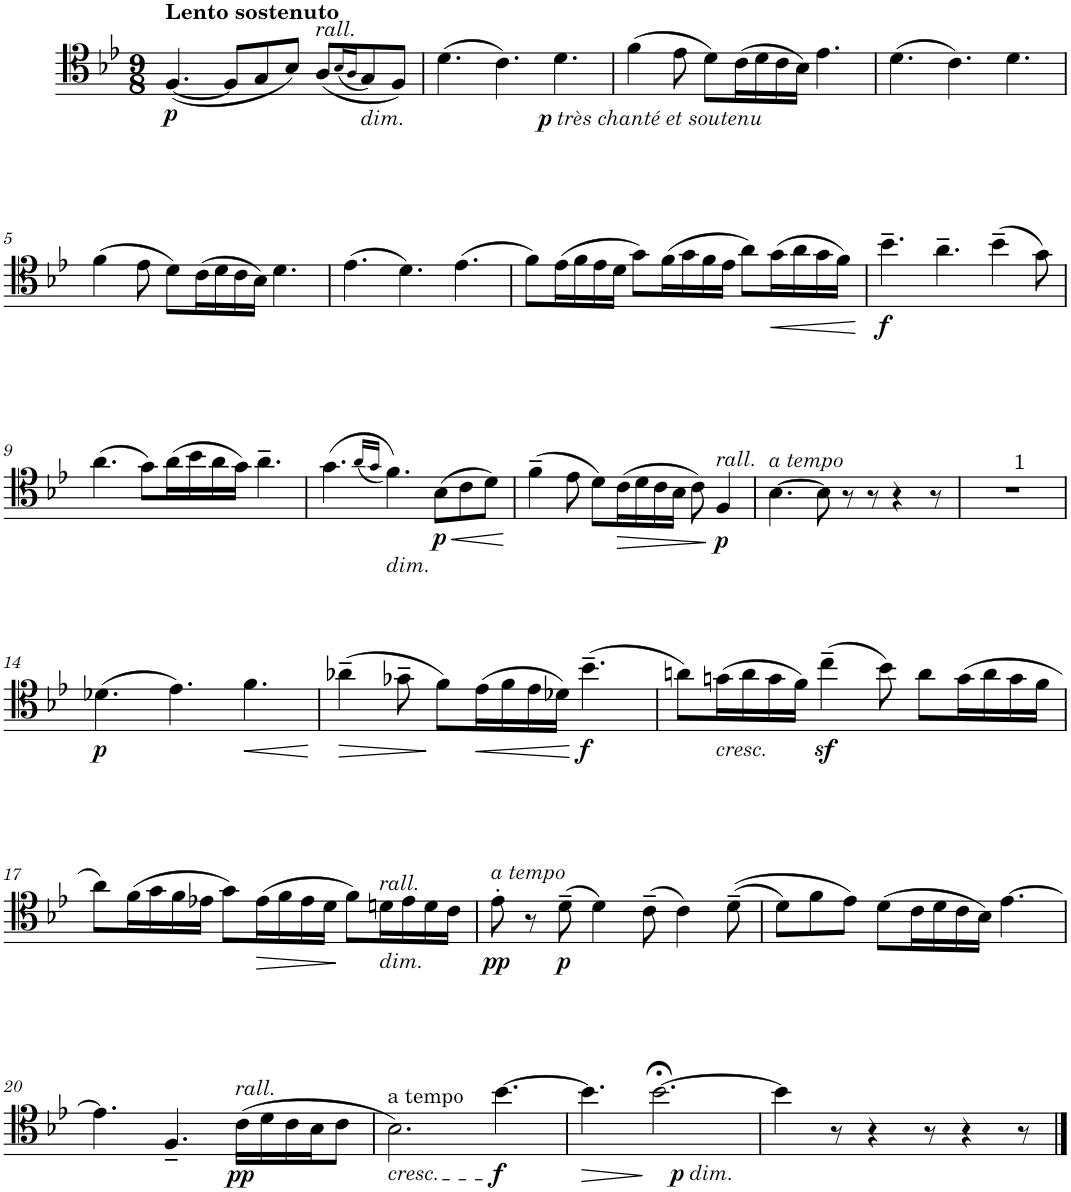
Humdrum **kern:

**kern	**dynam
*part1	*part1
*staff1	*staff1
*I"Cello 1	*
*clefC4	*
*k[b-e-]	*
*M9/8	*
=1	=1
!LO:TX:a:B:t=Lento sostenuto	!
!	!LO:DY:b
([4.F/	p
8F/L]	.
8G/	.
8B-/J)	.
!LO:TX:a:i:t=rall.	!
(8A/L	.
(16qB-/LL	.
16qA/JJ	.
!LO:TX:b:i:t=dim.	!
8G/)	.
8F/J)	.
=2	=2
!	!LO:DY:b
!	!LO:DY:n=1:b
(4.d\	p other-dynamics
4.c\)	.
4.d\	.
=3	=3
(4f\	.
8e-\	.
8d\L)	.
(16c\L	.
16d\	.
16c\	.
16B-\JJ)	.
4.e-\	.
=4	=4
(4.d\	.
4.c\)	.
4.d\	.
!!LO:LB:g=z
=5	=5
(4f\	.
8e-\	.
8d\L)	.
(16c\L	.
16d\	.
16c\	.
16B-\JJ)	.
4.d\	.
=6	=6
(4.e-\	.
4.d\)	.
(4.e-\	.
=7	=7
8f\L)	.
(16e-\L	.
16f\	.
16e-\	.
16d\JJ	.
8g\L)	.
(16f\L	.
16g\	.
16f\	.
16e-\JJ	.
8a\L)	.
!	!LO:HP:b
(16g\L	<
16a\	.
16g\	.
16f\JJ)	.
.	[
=8	=8
!	!LO:DY:b
4.b-~\	f
4.a~\	.
(4b-~\	.
8g\)	.
!!LO:LB:g=z
=9	=9
(4.a\	.
8g\L)	.
(16a\L	.
16b-\	.
16a\	.
16g\JJ)	.
4.a~\	.
=10	=10
(4.g\	.
(16qa/LL	.
16qg/JJ	.
!LO:TX:b:i:t=dim.	!
4.f\))	.
!	!LO:HP:b
!	!LO:DY:n=1:b
(8B-\L	< p
8c\	.
8d\J)	.
.	[
=11	=11
(4f~\	.
8e-\	.
8d\L)	.
!	!LO:HP:b
(16c\L	>
16d\	.
16c\	.
16B-\JJ	.
8c\)	.
!LO:TX:a:i:t=rall.	!
!	!LO:DY:n=1:b
4F/	] p
=12	=12
!LO:TX:a:i:t=a tempo	!
[4.B-\	.
8B-\]	.
8r	.
8r	.
4r	.
8r	.
=13	=13
!LO:TX:a:t=1	!
8%9r	.
!!LO:LB:g=z
=14	=14
!	!LO:DY:b
(4.d-X\	p
4.e-\)	.
!	!LO:HP:b
4.f\	<
.	[
=15	=15
!	!LO:HP:b
(4a-X~\	>
8g-X~\	.
8f\L)	]
!	!LO:HP:b
(16e-\L	<
16f\	.
16e-\	.
16d-X\JJ)	.
!	!LO:DY:n=1:b
(4.b-~\	[ f
=16	=16
8an\L)	.
!LO:TX:b:i:t=cresc.	!
(16gn\L	.
16a\	.
16g\	.
16f\JJ)	.
(4ccz<~\	.
8b-\)	.
8a\L	.
(16g\L	.
16a\	.
16g\	.
16f\JJ	.
!!LO:LB:g=z
=17	=17
8a\L)	.
(16f\L	.
16g\	.
16f\	.
16e-X\JJ	.
8g\L)	.
!	!LO:HP:b
(16e-\L	>
16f\	.
16e-\	.
16d\JJ	.
8f\L)	]
!LO:TX:a:i:t=rall.	!
!LO:TX:b:i:t=dim.	!
16dn\L	.
16e-\	.
16d\	.
16c\JJ	.
=18	=18
!LO:TX:a:i:t=a tempo	!
!	!LO:DY:b
8e-'\	pp
8r	.
!	!LO:DY:b
(8d~\	p
4d\)	.
(8c~\	.
4c\)	.
((8d~\	.
=19	=19
8d\L)	.
8f\	.
8e-\J)	.
(8d\L	.
16c\L	.
16d\	.
16c\	.
16B-\JJ)	.
[4.e-\	.
!!LO:LB:g=z
=20	=20
4.e-\]	.
4.F~/	.
!LO:TX:a:i:t=rall.	!
!	!LO:DY:b
(16c\LL	pp
16d\	.
16c\	.
16B-\J	.
8c\J	.
=21	=21
!LO:TX:a:t=a tempo	!
!LO:TX:b:i:t=cresc.	!
2.B-\)	.
!	!LO:DY:b
[4.b-\	f
=22	=22
!	!LO:HP:b
4.b-\]	>
!	!LO:DY:n=1:b
!	!LO:DY:n=2:b
[2.b-;<\	] p other-dynamics
=23	=23
4b-\]	.
8r	.
4r	.
8r	.
4r	.
8r	.
==	==
*-	*-
